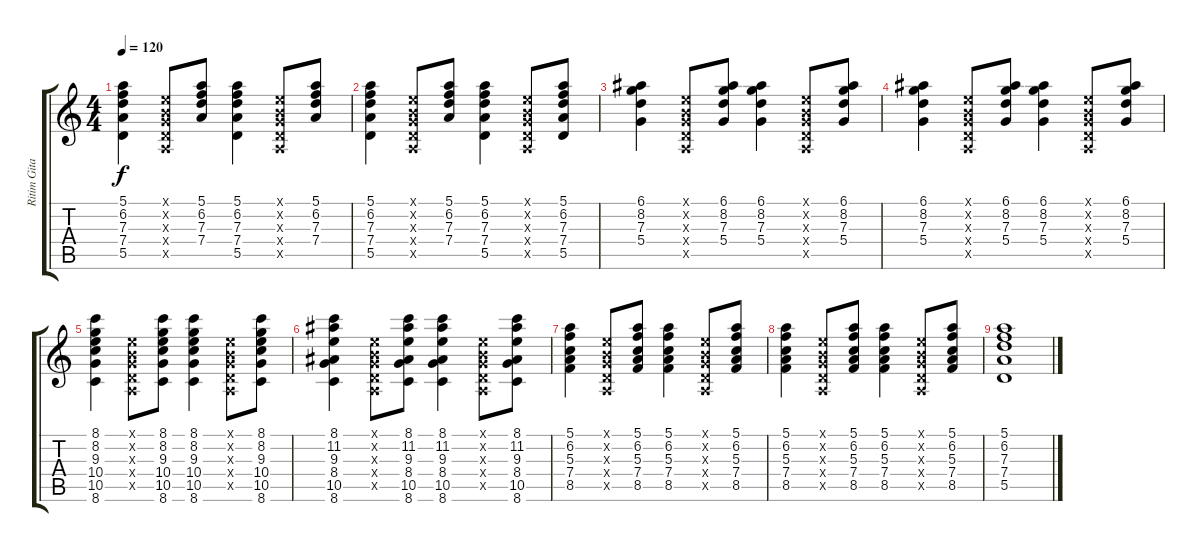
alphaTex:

\track ("Ritim Gitar" "Ritim Gita") {instrument acousticguitarnylon}
\staff {score tabs}
\tuning (E4 B3 G3 D3 A2 E2) {hide}
\ts (4 4)
\tempo 120
\clef g2
\ks c
(5.1 6.2 7.3 7.4 5.5).4{dy f} (0.1{x} 0.2{x} 0.3{x} 0.4{x} 0.5{x}).8 (5.1 6.2 7.3 7.4).8 (5.1 6.2 7.3 7.4 5.5).4 (0.1{x} 0.2{x} 0.3{x} 0.4{x} 0.5{x}).8 (5.1 6.2 7.3 7.4).8 |
(5.1 6.2 7.3 7.4 5.5).4 (0.1{x} 0.2{x} 0.3{x} 0.4{x} 0.5{x}).8 (5.1 6.2 7.3 7.4).8 (5.1 6.2 7.3 7.4 5.5).4 (0.1{x} 0.2{x} 0.3{x} 0.4{x} 0.5{x}).8 (5.1 6.2 7.3 7.4 5.5).8 |
(6.1 8.2 7.3 5.4).4 (0.1{x} 0.2{x} 0.3{x} 0.4{x} 0.5{x}).8 (6.1 8.2 7.3 5.4).8 (6.1 8.2 7.3 5.4).4 (0.1{x} 0.2{x} 0.3{x} 0.4{x} 0.5{x}).8 (6.1 8.2 7.3 5.4).8 |
(6.1 8.2 7.3 5.4).4 (0.1{x} 0.2{x} 0.3{x} 0.4{x} 0.5{x}).8 (6.1 8.2 7.3 5.4).8 (6.1 8.2 7.3 5.4).4 (0.1{x} 0.2{x} 0.3{x} 0.4{x} 0.5{x}).8 (6.1 8.2 7.3 5.4).8 |
(8.1 8.2 9.3 10.4 10.5 8.6).4 (0.1{x} 0.2{x} 0.3{x} 0.4{x} 0.5{x}).8 (8.1 8.2 9.3 10.4 10.5 8.6).8 (8.1 8.2 9.3 10.4 10.5 8.6).4 (0.1{x} 0.2{x} 0.3{x} 0.4{x} 0.5{x}).8 (8.1 8.2 9.3 10.4 10.5 8.6).8 |
(8.1 11.2 9.3 8.4 10.5 8.6).4 (0.1{x} 0.2{x} 0.3{x} 0.4{x} 0.5{x}).8 (8.1 11.2 9.3 8.4 10.5 8.6).8 (8.1 11.2 9.3 8.4 10.5 8.6).4 (0.1{x} 0.2{x} 0.3{x} 0.4{x} 0.5{x}).8 (8.1 11.2 9.3 8.4 10.5 8.6).8 |
(5.1 6.2 5.3 7.4 8.5).4 (0.1{x} 0.2{x} 0.3{x} 0.4{x} 0.5{x}).8 (5.1 6.2 5.3 7.4 8.5).8 (5.1 6.2 5.3 7.4 8.5).4 (0.1{x} 0.2{x} 0.3{x} 0.4{x} 0.5{x}).8 (5.1 6.2 5.3 7.4 8.5).8 |
(5.1 6.2 5.3 7.4 8.5).4 (0.1{x} 0.2{x} 0.3{x} 0.4{x} 0.5{x}).8 (5.1 6.2 5.3 7.4 8.5).8 (5.1 6.2 5.3 7.4 8.5).4 (0.1{x} 0.2{x} 0.3{x} 0.4{x} 0.5{x}).8 (5.1 6.2 5.3 7.4 8.5).8 |
(5.1 6.2 7.3 7.4 5.5).1
